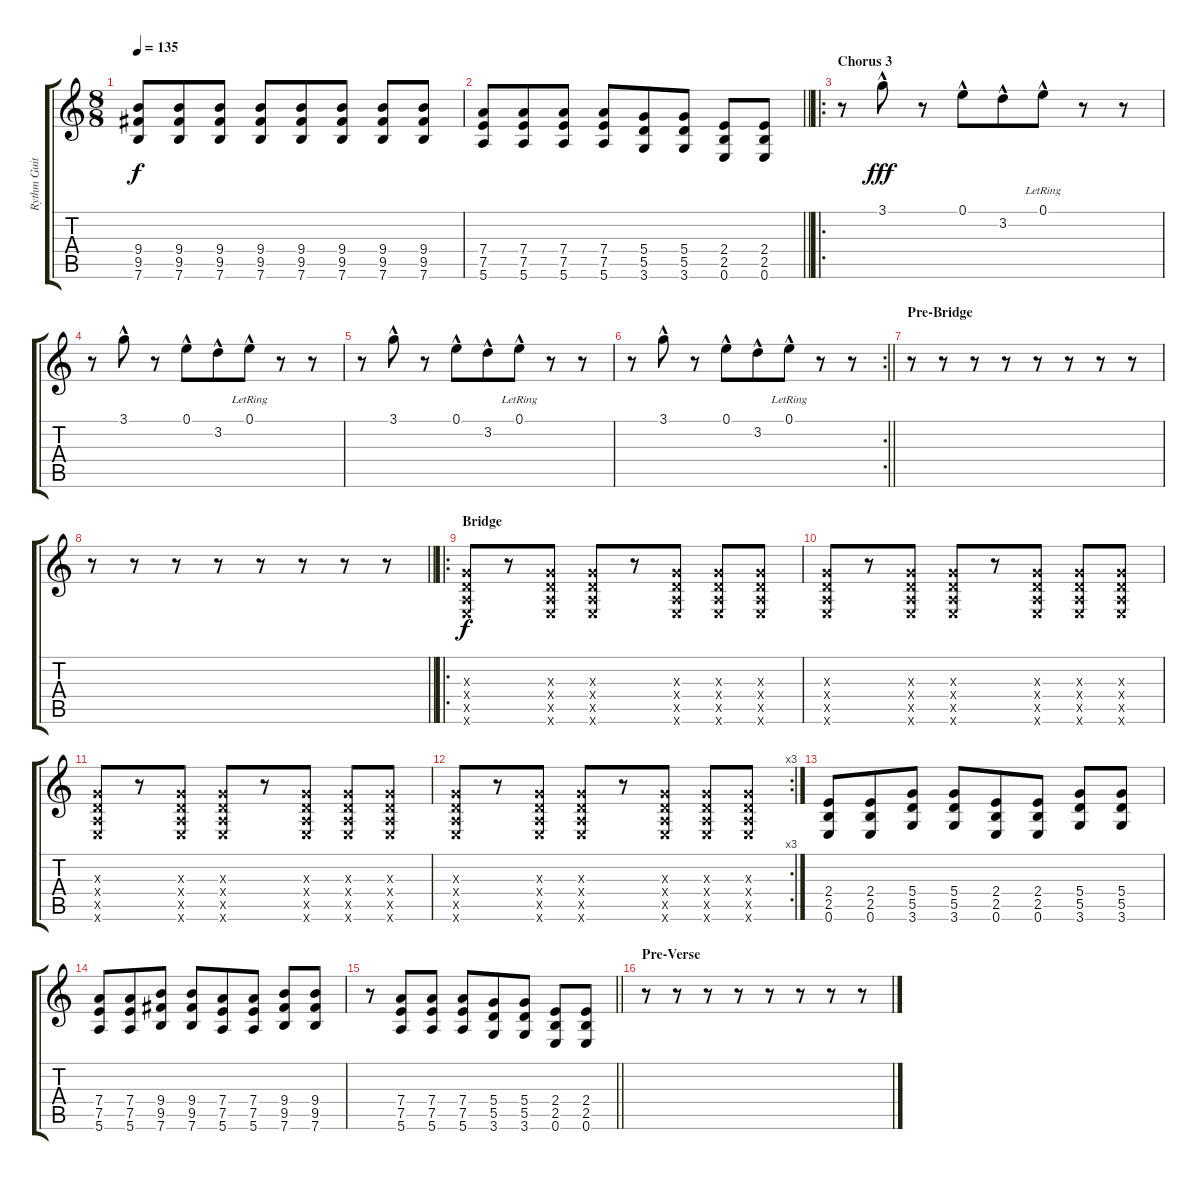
\track ("Rythm Guitar" "Rythm Guit") {instrument electricguitarclean}
\staff {score tabs}
\tuning (E4 B3 G3 D3 A2 E2) {hide}
\ts (8 8)
\tempo 135
\clef g2
\ks c
(9.4 9.5 7.6).8{dy f} (9.4 9.5 7.6).8 (9.4 9.5 7.6).8 (9.4 9.5 7.6).8 (9.4 9.5 7.6).8 (9.4 9.5 7.6).8 (9.4 9.5 7.6).8 (9.4 9.5 7.6).8 |
\barLineRight lightlight
(7.4 7.5 5.6).8 (7.4 7.5 5.6).8 (7.4 7.5 5.6).8 (7.4 7.5 5.6).8 (5.4 5.5 3.6).8 (5.4 5.5 3.6).8 (2.4 2.5 0.6).8 (2.4 2.5 0.6).8 |
\ro
\section ("" "Chorus 3")
r.8 3.1{hac}.8{dy fff} r.8 0.1{hac}.8 3.2{hac}.8 0.1{hac lr}.8 r.8 r.8 |
r.8 3.1{hac}.8 r.8 0.1{hac}.8 3.2{hac}.8 0.1{hac lr}.8 r.8 r.8 |
r.8 3.1{hac}.8 r.8 0.1{hac}.8 3.2{hac}.8 0.1{hac lr}.8 r.8 r.8 |
\rc 2
\barLineRight lightlight
r.8 3.1{hac}.8 r.8 0.1{hac}.8 3.2{hac}.8 0.1{hac lr}.8 r.8 r.8 |
\section ("" "Pre-Bridge")
r.8 r.8 r.8 r.8 r.8 r.8 r.8 r.8 |
\barLineRight lightlight
r.8 r.8 r.8 r.8 r.8 r.8 r.8 r.8 |
\ro
\section ("" "Bridge")
(0.3{x} 0.4{x} 0.5{x} 0.6{x}).8{dy f} r.8 (0.3{x} 0.4{x} 0.5{x} 0.6{x}).8 (0.3{x} 0.4{x} 0.5{x} 0.6{x}).8 r.8 (0.3{x} 0.4{x} 0.5{x} 0.6{x}).8 (0.3{x} 0.4{x} 0.5{x} 0.6{x}).8 (0.3{x} 0.4{x} 0.5{x} 0.6{x}).8 |
(0.3{x} 0.4{x} 0.5{x} 0.6{x}).8 r.8 (0.3{x} 0.4{x} 0.5{x} 0.6{x}).8 (0.3{x} 0.4{x} 0.5{x} 0.6{x}).8 r.8 (0.3{x} 0.4{x} 0.5{x} 0.6{x}).8 (0.3{x} 0.4{x} 0.5{x} 0.6{x}).8 (0.3{x} 0.4{x} 0.5{x} 0.6{x}).8 |
(0.3{x} 0.4{x} 0.5{x} 0.6{x}).8 r.8 (0.3{x} 0.4{x} 0.5{x} 0.6{x}).8 (0.3{x} 0.4{x} 0.5{x} 0.6{x}).8 r.8 (0.3{x} 0.4{x} 0.5{x} 0.6{x}).8 (0.3{x} 0.4{x} 0.5{x} 0.6{x}).8 (0.3{x} 0.4{x} 0.5{x} 0.6{x}).8 |
\rc 3
(0.3{x} 0.4{x} 0.5{x} 0.6{x}).8 r.8 (0.3{x} 0.4{x} 0.5{x} 0.6{x}).8 (0.3{x} 0.4{x} 0.5{x} 0.6{x}).8 r.8 (0.3{x} 0.4{x} 0.5{x} 0.6{x}).8 (0.3{x} 0.4{x} 0.5{x} 0.6{x}).8 (0.3{x} 0.4{x} 0.5{x} 0.6{x}).8 |
(2.4 2.5 0.6).8 (2.4 2.5 0.6).8 (5.4 5.5 3.6).8 (5.4 5.5 3.6).8 (2.4 2.5 0.6).8 (2.4 2.5 0.6).8 (5.4 5.5 3.6).8 (5.4 5.5 3.6).8 |
(7.4 7.5 5.6).8 (7.4 7.5 5.6).8 (9.4 9.5 7.6).8 (9.4 9.5 7.6).8 (7.4 7.5 5.6).8 (7.4 7.5 5.6).8 (9.4 9.5 7.6).8 (9.4 9.5 7.6).8 |
\barLineRight lightlight
r.8 (7.4 7.5 5.6).8 (7.4 7.5 5.6).8 (7.4 7.5 5.6).8 (5.4 5.5 3.6).8 (5.4 5.5 3.6).8 (2.4 2.5 0.6).8 (2.4 2.5 0.6).8 |
\section ("" "Pre-Verse")
r.8 r.8 r.8 r.8 r.8 r.8 r.8 r.8
